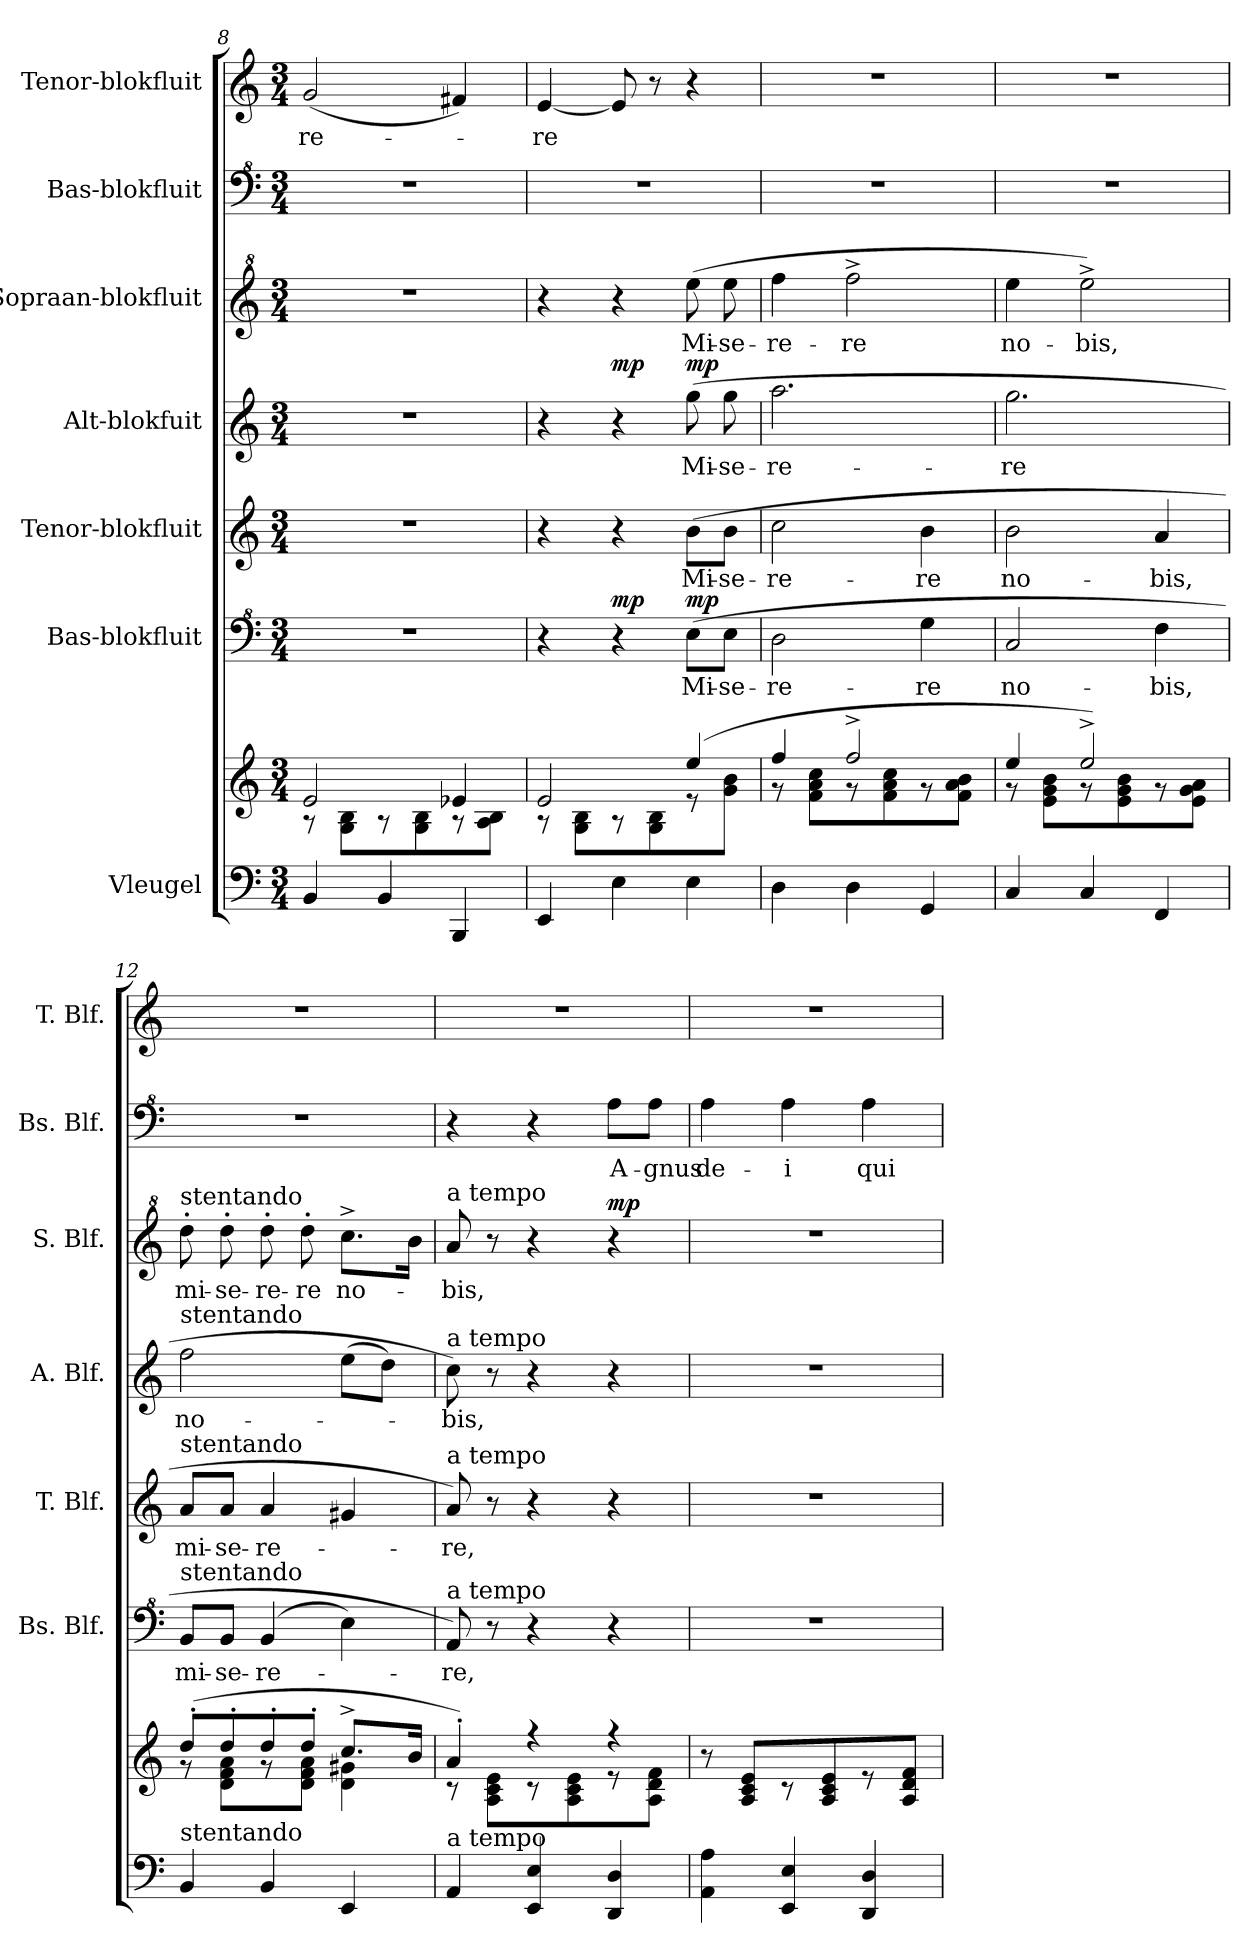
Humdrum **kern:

**kern	**kern	**kern	**text	**dynam	**kern	**text	**kern	**text	**dynam	**kern	**text	**dynam	**kern	**text	**kern	**text
*part7	*part7	*part6	*part6	*part6	*part5	*part5	*part4	*part4	*part4	*part3	*part3	*part3	*part2	*part2	*part1	*part1
*staff8	*staff7	*staff6	*staff6	*staff6	*staff5	*staff5	*staff4	*staff4	*staff4	*staff3	*staff3	*staff3	*staff2	*staff2	*staff1	*staff1
*I"Vleugel	*	*I"Bas-blokfluit	*	*	*I"Tenor-blokfluit	*	*I"Alt-blokfuit	*	*	*I"Sopraan-blokfluit	*	*	*I"Bas-blokfluit	*	*I"Tenor-blokfluit	*
*	*	*I'Bs. Blf.	*	*	*I'T. Blf.	*	*I'A. Blf.	*	*	*I'S. Blf.	*	*	*I'Bs. Blf.	*	*I'T. Blf.	*
*clefF4	*clefG2	*clefF^4	*	*	*clefG2	*	*clefG2	*	*	*clefG^2	*	*	*clefF^4	*	*clefG2	*
*k[]	*k[]	*k[]	*	*	*k[]	*	*k[]	*	*	*k[]	*	*	*k[]	*	*k[]	*
*M3/4	*M3/4	*M3/4	*	*	*M3/4	*	*M3/4	*	*	*M3/4	*	*	*M3/4	*	*M3/4	*
=8	=8	=8	=8	=8	=8	=8	=8	=8	=8	=8	=8	=8	=8	=8	=8	=8
*	*^	*	*	*	*	*	*	*	*	*	*	*	*	*	*	*
!	!	!	!	!	!	!	!	!	!	!	!	!	!	!	!	!	!LO:LY:b
4BB/	2e/	8r	2.r	.	.	2.r	.	2.r	.	.	2.r	.	.	2.r	.	(2g/	-re-
.	.	8G\ 8B\L	.	.	.	.	.	.	.	.	.	.	.	.	.	.	.
4BB/	.	8r	.	.	.	.	.	.	.	.	.	.	.	.	.	.	.
.	.	8G\ 8B\	.	.	.	.	.	.	.	.	.	.	.	.	.	.	.
4BBB/	4e-X/	8r	.	.	.	.	.	.	.	.	.	.	.	.	.	4f#X/)	.
.	.	8A\ 8B\J	.	.	.	.	.	.	.	.	.	.	.	.	.	.	.
=9	=9	=9	=9	=9	=9	=9	=9	=9	=9	=9	=9	=9	=9	=9	=9	=9	=9
!	!	!	!	!	!	!	!	!	!	!	!	!	!	!	!	!	!LO:LY:b
4EE/	2e/	8r	4r	.	.	4r	.	4r	.	.	4r	.	.	2.r	.	[4e/	re
.	.	8G\ 8B\L	.	.	.	.	.	.	.	.	.	.	.	.	.	.	.
!	!	!	!	!	!LO:DY:b	!	!	!	!	!LO:DY:b	!	!	!	!	!	!	!
4E\	.	8r	4r	.	mp	4r	.	4r	.	mp	4r	.	.	.	.	8e/]	.
.	.	8G\ 8B\	.	.	.	.	.	.	.	.	.	.	.	.	.	8r	.
!	!	!	!	!LO:LY:b	!LO:DY:a	!	!LO:LY:b	!	!LO:LY:b	!LO:DY:a	!	!LO:LY:b	!	!	!	!	!
4E\	(4ee/	8r	(8e\L	Mi-	mp	(8b\L	Mi-	(8gg\	Mi-	mp	(8eee\	Mi-	.	.	.	4r	.
!	!	!	!	!LO:LY:b	!	!	!LO:LY:b	!	!LO:LY:b	!	!	!LO:LY:b	!	!	!	!	!
.	.	8g\ 8b\J	8e\J	-se-	.	8b\J	-se-	8gg\	-se-	.	8eee\	-se-	.	.	.	.	.
=10	=10	=10	=10	=10	=10	=10	=10	=10	=10	=10	=10	=10	=10	=10	=10	=10	=10
!	!	!	!	!LO:LY:b	!	!	!LO:LY:b	!	!LO:LY:b	!	!	!LO:LY:b	!	!	!	!	!
4D\	4ff/	8r	2d\	-re-	.	2cc\	-re-	2.aa\	-re-	.	4fff\	-re-	.	2.r	.	2.r	.
.	.	8f\ 8a\ 8cc\L	.	.	.	.	.	.	.	.	.	.	.	.	.	.	.
!	!	!	!	!	!	!	!	!	!	!	!	!LO:LY:b	!	!	!	!	!
4D\	2ff^/	8r	.	.	.	.	.	.	.	.	2fff^\	-re	.	.	.	.	.
.	.	8f\ 8a\ 8cc\	.	.	.	.	.	.	.	.	.	.	.	.	.	.	.
!	!	!	!	!LO:LY:b	!	!	!LO:LY:b	!	!	!	!	!	!	!	!	!	!
4GG/	.	8r	4g\	-re	.	4b\	-re	.	.	.	.	.	.	.	.	.	.
.	.	8f\ 8a\ 8b\J	.	.	.	.	.	.	.	.	.	.	.	.	.	.	.
!!LO:PB:g=z
=11	=11	=11	=11	=11	=11	=11	=11	=11	=11	=11	=11	=11	=11	=11	=11	=11	=11
!	!	!	!	!LO:LY:b	!	!	!LO:LY:b	!	!LO:LY:b	!	!	!LO:LY:b	!	!	!	!	!
4C/	4ee/	8r	2c/	no-	.	2b\	no-	2.gg\	-re	.	4eee\	no-	.	2.r	.	2.r	.
.	.	8e\ 8g\ 8b\L	.	.	.	.	.	.	.	.	.	.	.	.	.	.	.
!	!	!	!	!	!	!	!	!	!	!	!	!LO:LY:b	!	!	!	!	!
4C/	2ee^/)	8r	.	.	.	.	.	.	.	.	2eee^\)	-bis,	.	.	.	.	.
.	.	8e\ 8g\ 8b\	.	.	.	.	.	.	.	.	.	.	.	.	.	.	.
!	!	!	!	!LO:LY:b	!	!	!LO:LY:b	!	!	!	!	!	!	!	!	!	!
4FF/	.	8r	4f\	-bis,	.	4a/	-bis,	.	.	.	.	.	.	.	.	.	.
.	.	8e\ 8g\ 8a\J	.	.	.	.	.	.	.	.	.	.	.	.	.	.	.
=12	=12	=12	=12	=12	=12	=12	=12	=12	=12	=12	=12	=12	=12	=12	=12	=12	=12
!	!	!	!	!	!	!	!	!	!	!	!LO:TX:a:t=stentando	!	!	!	!	!	!
!	!	!	!	!	!	!	!	!LO:TX:a:t=stentando	!	!	!	!	!	!	!	!	!
!	!	!	!	!	!	!LO:TX:a:t=stentando	!	!	!	!	!	!	!	!	!	!	!
!	!	!	!LO:TX:a:t=stentando	!	!	!	!	!	!	!	!	!	!	!	!	!	!
!LO:TX:a:t=stentando	!	!	!	!	!	!	!	!	!	!	!	!	!	!	!	!	!
!	!	!	!	!LO:LY:b	!	!	!LO:LY:b	!	!LO:LY:b	!	!	!LO:LY:b	!	!	!	!	!
4BB/	(8dd'/L	8r	8B/L	mi-	.	8a/L	mi-	2ff\	no-	.	8ddd'\	mi-	.	2.r	.	2.r	.
!	!	!	!	!LO:LY:b	!	!	!LO:LY:b	!	!	!	!	!LO:LY:b	!	!	!	!	!
.	8dd'/	8d\ 8f\ 8a\L	8B/J	-se-	.	8a/J	-se-	.	.	.	8ddd'\	-se-	.	.	.	.	.
!	!	!	!	!LO:LY:b	!	!	!LO:LY:b	!	!	!	!	!LO:LY:b	!	!	!	!	!
4BB/	8dd'/	8r	(4B/	-re-	.	4a/	-re-	.	.	.	8ddd'\	-re-	.	.	.	.	.
!	!	!	!	!	!	!	!	!	!	!	!	!LO:LY:b	!	!	!	!	!
.	8dd'/J	8d\ 8f\ 8a\J	.	.	.	.	.	.	.	.	8ddd'\	-re	.	.	.	.	.
!	!	!	!	!	!	!	!	!	!	!	!	!LO:LY:b	!	!	!	!	!
4EE/	8.cc^/L	4d\ 4g#X\	4e\)	.	.	4g#X/	.	(8ee\L	.	.	8.ccc^\L	no-	.	.	.	.	.
.	.	.	.	.	.	.	.	8dd\J)	.	.	.	.	.	.	.	.	.
.	16b/Jk	.	.	.	.	.	.	.	.	.	16bb\Jk	.	.	.	.	.	.
=13	=13	=13	=13	=13	=13	=13	=13	=13	=13	=13	=13	=13	=13	=13	=13	=13	=13
!	!	!	!	!	!	!	!	!	!	!	!LO:TX:a:t=a tempo	!	!	!	!	!	!
!	!	!	!	!	!	!	!	!LO:TX:a:t=a tempo	!	!	!	!	!	!	!	!	!
!	!	!	!	!	!	!LO:TX:a:t=a tempo	!	!	!	!	!	!	!	!	!	!	!
!	!	!	!LO:TX:a:t=a tempo	!	!	!	!	!	!	!	!	!	!	!	!	!	!
!LO:TX:a:t=a tempo	!	!	!	!	!	!	!	!	!	!	!	!	!	!	!	!	!
!	!	!	!	!LO:LY:b	!	!	!LO:LY:b	!	!LO:LY:b	!	!	!LO:LY:b	!	!	!	!	!
4AA/	4a'/)	8r	8A/)	-re,	.	8a/)	-re,	8cc\)	-bis,	.	8aa/	-bis,	.	4r	.	2.r	.
.	.	8A\ 8c\ 8e\L	8r	.	.	8r	.	8r	.	.	8r	.	.	.	.	.	.
4EE/ 4E/	4r	8r	4r	.	.	4r	.	4r	.	.	4r	.	.	4r	.	.	.
.	.	8A\ 8c\ 8e\	.	.	.	.	.	.	.	.	.	.	.	.	.	.	.
!	!	!	!	!	!	!	!	!	!	!	!	!	!LO:DY:a	!	!LO:LY:b	!	!
4DD/ 4D/	4r	8r	4r	.	.	4r	.	4r	.	.	4r	.	mp	8a\L	A-	.	.
!	!	!	!	!	!	!	!	!	!	!	!	!	!	!	!LO:LY:b	!	!
.	.	8A\ 8d\ 8f\J	.	.	.	.	.	.	.	.	.	.	.	8a\J	-gnus	.	.
=14	=14	=14	=14	=14	=14	=14	=14	=14	=14	=14	=14	=14	=14	=14	=14	=14	=14
!	!	!	!	!	!	!	!	!	!	!	!	!	!	!	!LO:LY:b	!	!
*	*v	*v	*	*	*	*	*	*	*	*	*	*	*	*	*	*	*
4AA\ 4A\	8r	2.r	.	.	2.r	.	2.r	.	.	2.r	.	.	4a\	de-	2.r	.
.	8A/ 8c/ 8e/L	.	.	.	.	.	.	.	.	.	.	.	.	.	.	.
!	!	!	!	!	!	!	!	!	!	!	!	!	!	!LO:LY:b	!	!
4EE/ 4E/	8r	.	.	.	.	.	.	.	.	.	.	.	4a\	-i	.	.
.	8A/ 8c/ 8e/	.	.	.	.	.	.	.	.	.	.	.	.	.	.	.
!	!	!	!	!	!	!	!	!	!	!	!	!	!	!LO:LY:b	!	!
4DD/ 4D/	8r	.	.	.	.	.	.	.	.	.	.	.	4a\	qui	.	.
.	8A/ 8d/ 8f/J	.	.	.	.	.	.	.	.	.	.	.	.	.	.	.
=	=	=	=	=	=	=	=	=	=	=	=	=	=	=	=	=
*-	*-	*-	*-	*-	*-	*-	*-	*-	*-	*-	*-	*-	*-	*-	*-	*-
